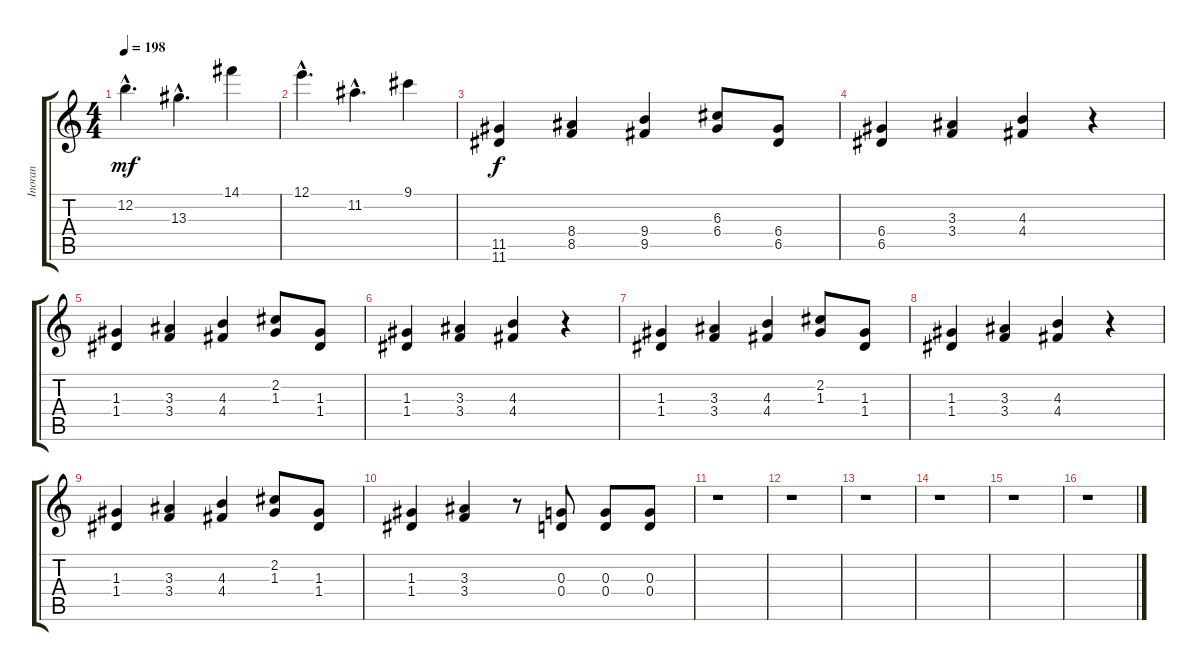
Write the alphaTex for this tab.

\track ("Inoran" "Inoran") {instrument overdrivenguitar}
\staff {score tabs}
\tuning (E4 B3 G3 D3 A2 E2) {hide}
\ts (4 4)
\tempo 198
\clef g2
\ks c
12.2{hac}.4{d dy mf} 13.3{hac}.4{d} 14.1.4 |
12.1{hac}.4{d} 11.2{hac}.4{d} 9.1.4 |
(11.5 11.6).4{dy f} (8.4 8.5).4 (9.4 9.5).4 (6.3 6.4).8 (6.4 6.5).8 |
(6.4 6.5).4 (3.3 3.4).4 (4.3 4.4).4 r.4 |
(1.3 1.4).4 (3.3 3.4).4 (4.3 4.4).4 (2.2 1.3).8 (1.3 1.4).8 |
(1.3 1.4).4 (3.3 3.4).4 (4.3 4.4).4 r.4 |
(1.3 1.4).4 (3.3 3.4).4 (4.3 4.4).4 (2.2 1.3).8 (1.3 1.4).8 |
(1.3 1.4).4 (3.3 3.4).4 (4.3 4.4).4 r.4 |
(1.3 1.4).4 (3.3 3.4).4 (4.3 4.4).4 (2.2 1.3).8 (1.3 1.4).8 |
(1.3 1.4).4 (3.3 3.4).4 r.8 (0.3 0.4).8 (0.3 0.4).8 (0.3 0.4).8 |
r.1 |
r.1 |
r.1 |
r.1 |
r.1 |
r.1
